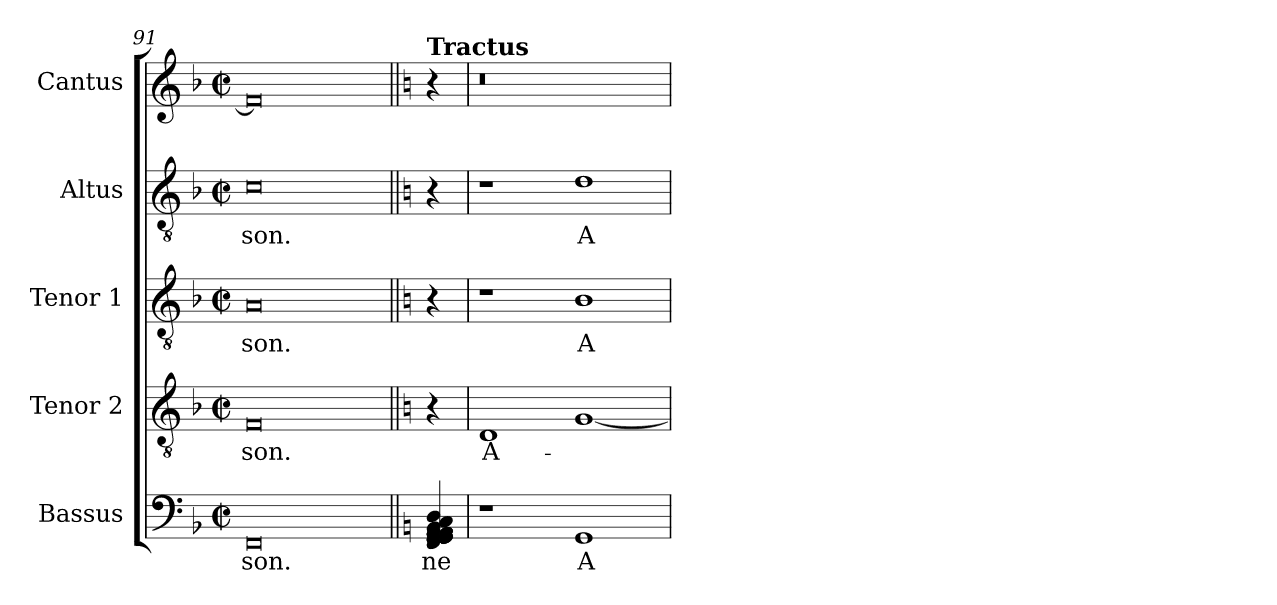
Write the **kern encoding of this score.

**kern	**text	**kern	**text	**kern	**text	**kern	**text	**kern
*part5	*part5	*part4	*part4	*part3	*part3	*part2	*part2	*part1
*staff5	*staff5	*staff4	*staff4	*staff3	*staff3	*staff2	*staff2	*staff1
*I"Bassus	*	*I"Tenor 2	*	*I"Tenor 1	*	*I"Altus	*	*I"Cantus
*clefF4	*	*clefGv2	*	*clefGv2	*	*clefGv2	*	*clefG2
*k[b-]	*	*k[b-]	*	*k[b-]	*	*k[b-]	*	*k[b-]
*F:	*	*F:	*	*F:	*	*F:	*	*F:
*M2/2	*	*M2/2	*	*M2/2	*	*M2/2	*	*M2/2
*met(c|)	*	*met(c|)	*	*met(c|)	*	*met(c|)	*	*met(c|)
=91	=91	=91	=91	=91	=91	=91	=91	=91
!	!LO:LY:b:cj	!	!LO:LY:b:cj	!	!LO:LY:b:cj	!	!LO:LY:b:cj	!
0FF	-son.	0F	-son.	0A	-son.	0c	-son.	0f]
!!LO:LB:g=z
=92||	=92||	=92||	=92||	=92||	=92||	=92||	=92||	=92||
*k[]	*	*k[]	*	*k[]	*	*k[]	*	*k[]
*C:	*	*C:	*	*C:	*	*C:	*	*C:
!	!	!	!	!	!	!	!	!LO:TX:a:B:t=Tractus
!	!LO:LY:b:cj	!	!	!	!	!	!	!
4GG/ 4GG/ 4AA/ 4BB/ 4AA/ 4GG/ 4AA/ 4AA/ 4GG/ 4C/ 4D/ 4AA/ 4GG/ 4FF/ 4GG/ 4AA/ 4GG/	-ne	4r	.	4r	.	4r	.	4r
=93	=93	=93	=93	=93	=93	=93	=93	=93
!	!	!	!LO:LY:b:cj	!	!	!	!	!
1r	.	1D	A-	1r	.	1r	.	0r
!	!LO:LY:b:cj	!	!	!	!LO:LY:b:cj	!	!LO:LY:b:cj	!
1GG	A-	[<1G	.	1B	A-	1d	A-	.
=	=	=	=	=	=	=	=	=
*-	*-	*-	*-	*-	*-	*-	*-	*-
